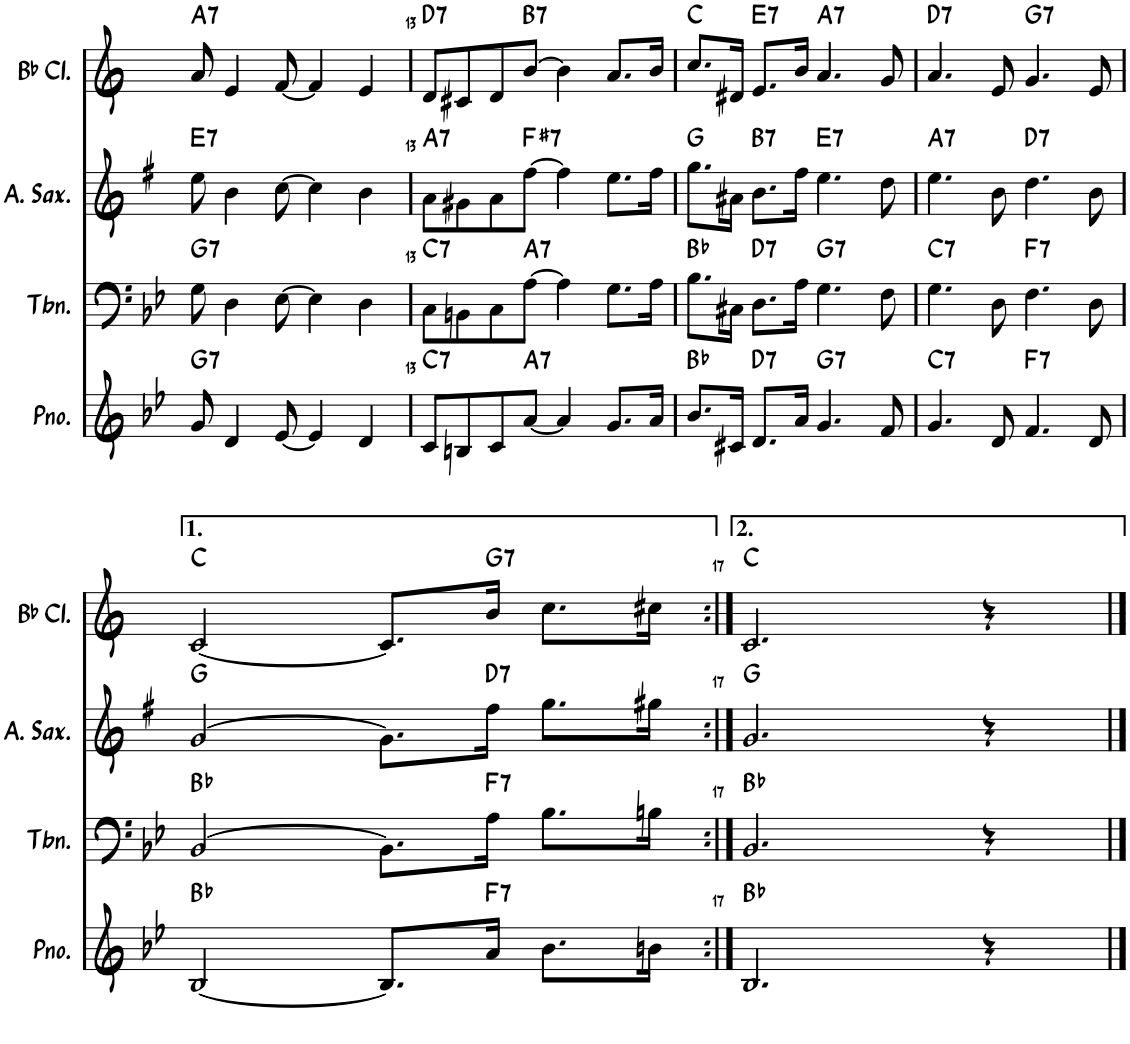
**kern	**harte	**kern	**harte	**kern	**harte	**kern	**harte
*part4	*part4	*part3	*part3	*part2	*part2	*part1	*part1
*staff4	*	*staff3	*	*staff2	*	*staff1	*
*I"钢琴	*	*I"长号	*	*I"中音萨克斯	*	*I"降B调单簧管	*
!!LO:PB:g=z
*clefG2	*	*clefF4	*	*clefG2	*	*clefG2	*
*	*	*	*	*Trd5c9	*	*Trd1c2	*
*k[b-e-]	*	*k[b-e-]	*	*k[f#]	*	*k[]	*
*M4/4	*	*M4/4	*	*M4/4	*	*M4/4	*
=12	=12	=12	=12	=12	=12	=12	=12
!	!LO:H:kt=7	!	!LO:H:kt=7	!	!LO:H:kt=7	!	!LO:H:kt=7
8g/	G:7	8G\	G:7	8ee\	E:7	8a/	A:7
4d/	.	4D\	.	4b\	.	4e/	.
[8e-/	.	[8E-\	.	[8cc\	.	[8f/	.
4e-/]	.	4E-\]	.	4cc\]	.	4f/]	.
4d/	.	4D\	.	4b\	.	4e/	.
=13	=13	=13	=13	=13	=13	=13	=13
!	!LO:H:kt=7	!	!LO:H:kt=7	!	!LO:H:kt=7	!	!LO:H:kt=7
8c/L	C:7	8C\L	C:7	8a\L	A:7	8d/L	D:7
8Bn/	.	8BBn\	.	8g#X\	.	8c#X/	.
8c/	.	8C\	.	8a\	.	8d/	.
!	!LO:H:kt=7	!	!LO:H:kt=7	!	!LO:H:kt=7	!	!LO:H:kt=7
[8a/J	A:7	[8A\J	A:7	[8ff#\J	F#:7	[8b/J	B:7
4a/]	.	4A\]	.	4ff#\]	.	4b\]	.
8.g/L	.	8.G\L	.	8.ee\L	.	8.a/L	.
16a/Jk	.	16A\Jk	.	16ff#\Jk	.	16b/Jk	.
=14	=14	=14	=14	=14	=14	=14	=14
8.b-/L	Bb:maj	8.B-\L	Bb:maj	8.gg\L	G:maj	8.cc/L	C:maj
16c#X/Jk	.	16C#X\Jk	.	16a#X\Jk	.	16d#X/Jk	.
!	!LO:H:kt=7	!	!LO:H:kt=7	!	!LO:H:kt=7	!	!LO:H:kt=7
8.d/L	D:7	8.D\L	D:7	8.b\L	B:7	8.e/L	E:7
16a/Jk	.	16A\Jk	.	16ff#\Jk	.	16b/Jk	.
!	!LO:H:kt=7	!	!LO:H:kt=7	!	!LO:H:kt=7	!	!LO:H:kt=7
4.g/	G:7	4.G\	G:7	4.ee\	E:7	4.a/	A:7
8f/	.	8F\	.	8dd\	.	8g/	.
=15	=15	=15	=15	=15	=15	=15	=15
!	!LO:H:kt=7	!	!LO:H:kt=7	!	!LO:H:kt=7	!	!LO:H:kt=7
4.g/	C:7	4.G\	C:7	4.ee\	A:7	4.a/	D:7
8d/	.	8D\	.	8b\	.	8e/	.
!	!LO:H:kt=7	!	!LO:H:kt=7	!	!LO:H:kt=7	!	!LO:H:kt=7
4.f/	F:7	4.F\	F:7	4.dd\	D:7	4.g/	G:7
8d/	.	8D\	.	8b\	.	8e/	.
!!LO:LB:g=z
=16	=16	=16	=16	=16	=16	=16	=16
[2B-/	Bb:maj	[2BB-/	Bb:maj	[2g/	G:maj	[2c/	C:maj
8.B-/L]	.	8.BB-\L]	.	8.g\L]	.	8.c/L]	.
!	!LO:H:kt=7	!	!LO:H:kt=7	!	!LO:H:kt=7	!	!LO:H:kt=7
16a/Jk	F:7	16A\Jk	F:7	16ff#\Jk	D:7	16b/Jk	G:7
8.b-\L	.	8.B-\L	.	8.gg\L	.	8.cc\L	.
16bn\Jk	.	16Bn\Jk	.	16gg#X\Jk	.	16cc#X\Jk	.
=17:|!	=17:|!	=17:|!	=17:|!	=17:|!	=17:|!	=17:|!	=17:|!
2.B-/	Bb:maj	2.BB-/	Bb:maj	2.g/	G:maj	2.c/	C:maj
4r	.	4r	.	4r	.	4r	.
==	==	==	==	==	==	==	==
*-	*-	*-	*-	*-	*-	*-	*-
